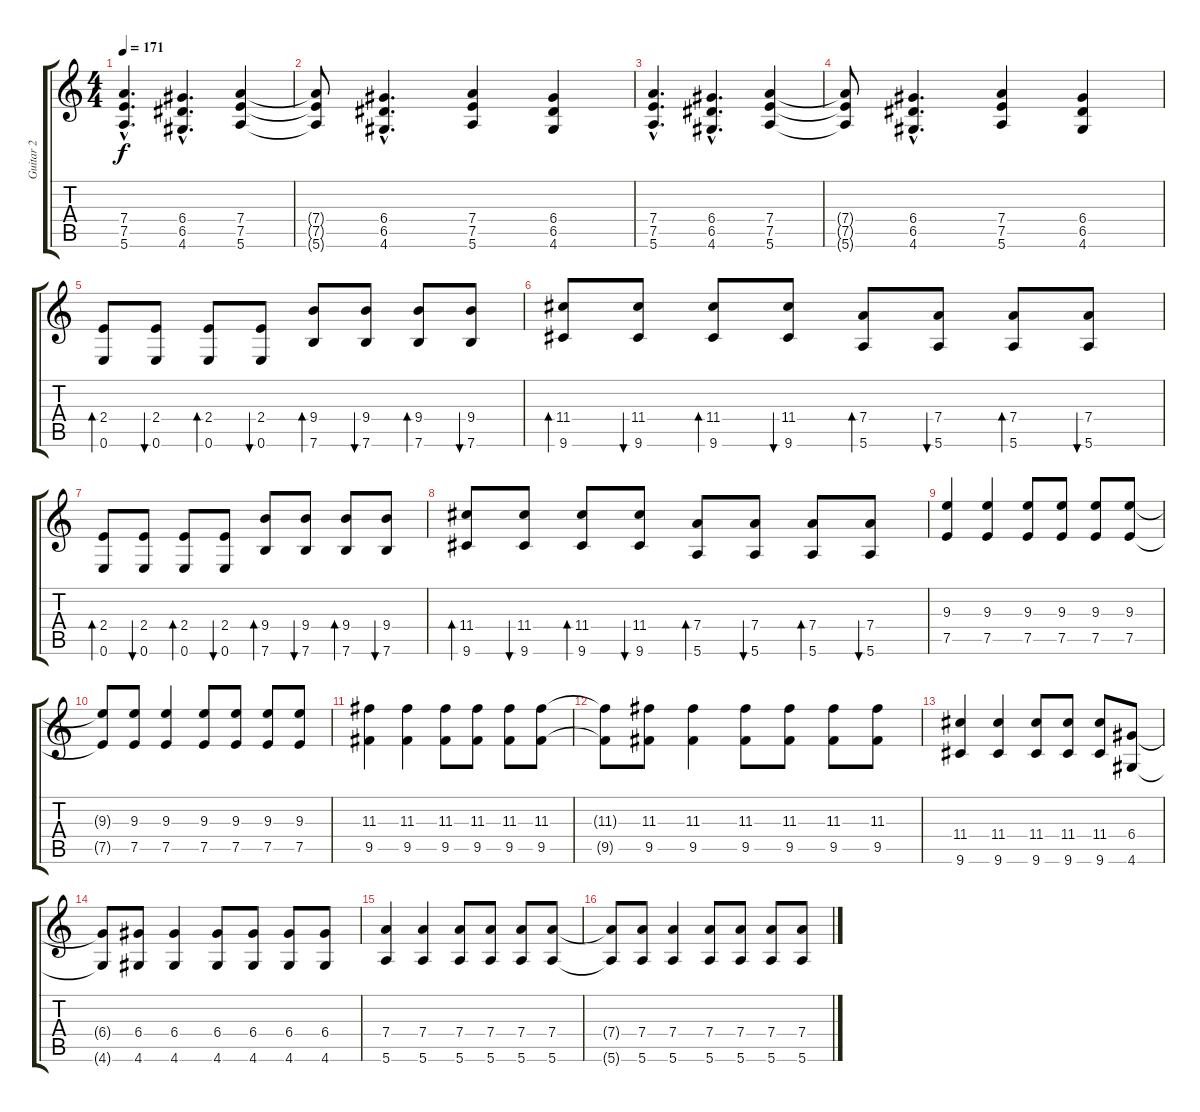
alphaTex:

\track ("Guitar 2" "Guitar 2") {instrument overdrivenguitar}
\staff {score tabs}
\tuning (E4 B3 G3 D3 A2 E2) {hide}
\ts (4 4)
\tempo 171
\clef g2
\ks c
(7.4{hac} 7.5{hac} 5.6{hac}).4{d dy f instrument overdrivenguitar} (6.4{hac} 6.5{hac} 4.6{hac}).4{d} (7.4 7.5 5.6).4 |
(7.4{t} 7.5{t} 5.6{t}).8 (6.4{hac} 6.5{hac} 4.6{hac}).4{d} (7.4 7.5 5.6).4 (6.4 6.5 4.6).4 |
(7.4{hac} 7.5{hac} 5.6{hac}).4{d} (6.4{hac} 6.5{hac} 4.6{hac}).4{d} (7.4 7.5 5.6).4 |
(7.4{t} 7.5{t} 5.6{t}).8 (6.4{hac} 6.5{hac} 4.6{hac}).4{d} (7.4 7.5 5.6).4 (6.4 6.5 4.6).4 |
(2.4 0.6).8{bd 60} (2.4 0.6).8{bu 60} (2.4 0.6).8{bd 60} (2.4 0.6).8{bu 60} (9.4 7.6).8{bd 60} (9.4 7.6).8{bu 60} (9.4 7.6).8{bd 60} (9.4 7.6).8{bu 60} |
(11.4 9.6).8{bd 60} (11.4 9.6).8{bu 60} (11.4 9.6).8{bd 60} (11.4 9.6).8{bu 60} (7.4 5.6).8{bd 60} (7.4 5.6).8{bu 60} (7.4 5.6).8{bd 60} (7.4 5.6).8{bu 60} |
(2.4 0.6).8{bd 60} (2.4 0.6).8{bu 60} (2.4 0.6).8{bd 60} (2.4 0.6).8{bu 60} (9.4 7.6).8{bd 60} (9.4 7.6).8{bu 60} (9.4 7.6).8{bd 60} (9.4 7.6).8{bu 60} |
(11.4 9.6).8{bd 60} (11.4 9.6).8{bu 60} (11.4 9.6).8{bd 60} (11.4 9.6).8{bu 60} (7.4 5.6).8{bd 60} (7.4 5.6).8{bu 60} (7.4 5.6).8{bd 60} (7.4 5.6).8{bu 60} |
(9.3 7.5).4 (9.3 7.5).4 (9.3 7.5).8 (9.3 7.5).8 (9.3 7.5).8 (9.3 7.5).8 |
(9.3{t} 7.5{t}).8 (9.3 7.5).8 (9.3 7.5).4 (9.3 7.5).8 (9.3 7.5).8 (9.3 7.5).8 (9.3 7.5).8 |
(11.3 9.5).4 (11.3 9.5).4 (11.3 9.5).8 (11.3 9.5).8 (11.3 9.5).8 (11.3 9.5).8 |
(11.3{t} 9.5{t}).8 (11.3 9.5).8 (11.3 9.5).4 (11.3 9.5).8 (11.3 9.5).8 (11.3 9.5).8 (11.3 9.5).8 |
(11.4 9.6).4 (11.4 9.6).4 (11.4 9.6).8 (11.4 9.6).8 (11.4 9.6).8 (6.4 4.6).8 |
(6.4{t} 4.6{t}).8 (6.4 4.6).8 (6.4 4.6).4 (6.4 4.6).8 (6.4 4.6).8 (6.4 4.6).8 (6.4 4.6).8 |
(7.4 5.6).4 (7.4 5.6).4 (7.4 5.6).8 (7.4 5.6).8 (7.4 5.6).8 (7.4 5.6).8 |
(7.4{t} 5.6{t}).8 (7.4 5.6).8 (7.4 5.6).4 (7.4 5.6).8 (7.4 5.6).8 (7.4 5.6).8 (7.4 5.6).8
